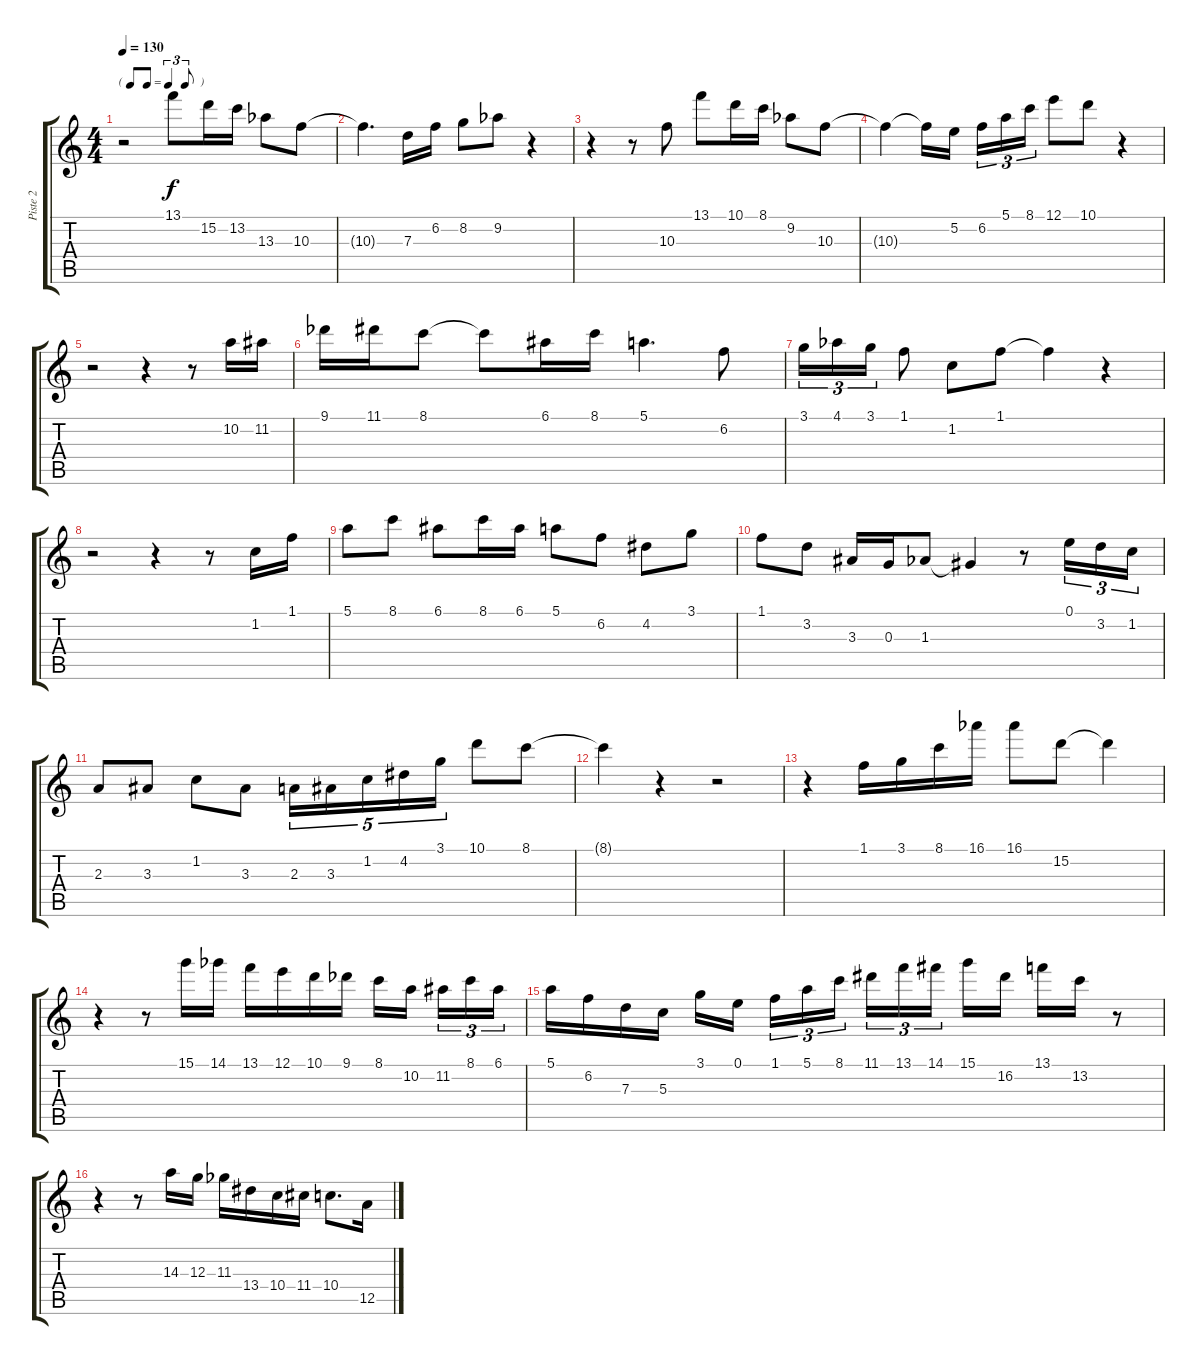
\track ("Piste 2" "Piste 2") {instrument electricguitarjazz}
\staff {score tabs}
\tuning (E4 B3 G3 D3 A2 E2) {hide}
\ts (4 4)
\tf triplet8th
\tempo 130
\clef g2
\ks c
r.2{dy f} 13.1.8 15.2.16 13.2.16 13.3{acc b}.8 10.3.8 |
10.3{t}.4{d} 7.3.16 6.2.16 8.2.8 9.2{acc b}.8 r.4 |
r.4 r.8 10.3.8 13.1.8 10.1.16 8.1.16 9.2{acc b}.8 10.3.8 |
10.3{t}.4 10.3{t}.16 5.2.16{beam splitsecondary} 6.2.16{tu (3 2)} 5.1.16{tu (3 2)} 8.1.16{tu (3 2)} 12.1.8 10.1.8 r.4 |
r.2 r.4 r.8 10.2.16 11.2.16 |
9.1{acc b}.16 11.1.16 8.1.8 8.1{t}.8 6.1.16 8.1.16 5.1.4{d} 6.2.8 |
3.1.16{tu (3 2)} 4.1{acc b}.16{tu (3 2)} 3.1.16{tu (3 2)} 1.1.8 1.2.8 1.1.8 1.1{t}.4 r.4 |
r.2 r.4 r.8 1.2.16 1.1.16 |
5.1.8 8.1.8 6.1.8 8.1.16 6.1.16 5.1.8 6.2.8 4.2.8 3.1.8 |
1.1.8 3.2.8 3.3.16 0.3.16 1.3{acc b}.8 1.3{t}.4 r.8 0.1.16{tu (3 2)} 3.2.16{tu (3 2)} 1.2.16{tu (3 2)} |
2.3.8 3.3.8 1.2.8 3.3.8 2.3.16{tu (5 4)} 3.3.16{tu (5 4)} 1.2.16{tu (5 4)} 4.2.16{tu (5 4)} 3.1.16{tu (5 4)} 10.1.8 8.1.8 |
8.1{t}.4 r.4 r.2 |
r.4 1.1.16 3.1.16 8.1.16 16.1{acc b}.16 16.1{acc b}.8 15.2.8 15.2{t}.4 |
r.4 r.8 15.1.16 14.1{acc b}.16 13.1.16 12.1.16 10.1.16 9.1{acc b}.16 8.1.16 10.2.16{beam splitsecondary} 11.2.16{tu (3 2)} 8.1.16{tu (3 2)} 6.1.16{tu (3 2)} |
5.1.16 6.2.16 7.3.16 5.3.16 3.1.16 0.1.16{beam splitsecondary} 1.1.16{tu (3 2)} 5.1.16{tu (3 2)} 8.1.16{tu (3 2)} 11.1.16{tu (3 2)} 13.1.16{tu (3 2)} 14.1.16{tu (3 2) beam splitsecondary} 15.1.16 16.2.16 13.1.16 13.2.16 r.8 |
r.4 r.8 14.3.16 12.3.16 11.3{acc b}.16 13.4.16 10.4.16 11.4.16 10.4.8{d} 12.5.16
